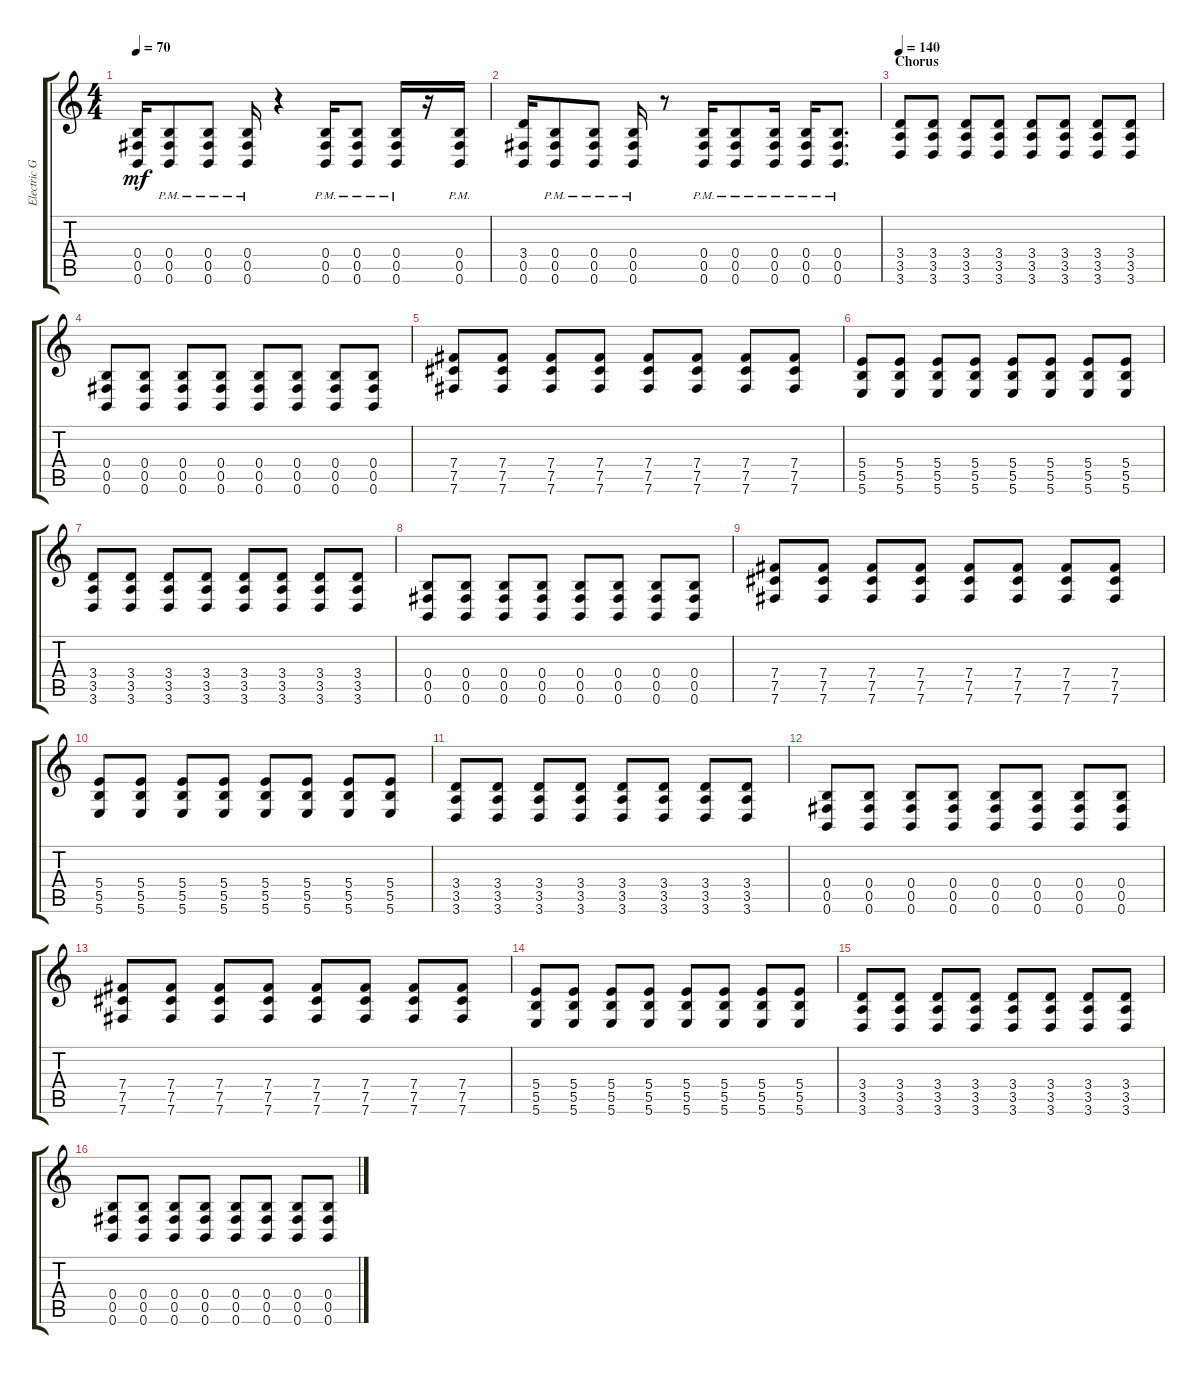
\track ("Electric Guitar" "Electric G") {instrument distortionguitar}
\staff {score tabs}
\tuning (Db4 Ab3 E3 B2 Gb2 B1) {hide}
\ts (4 4)
\tempo 70
\clef g2
\ks c
(0.4 0.5 0.6).16{dy mf} (0.4{pm} 0.5{pm} 0.6{pm}).8 (0.4{pm} 0.5{pm} 0.6{pm}).8 (0.4{pm} 0.5{pm} 0.6{pm}).16 r.4 (0.4{pm} 0.5{pm} 0.6{pm}).16 (0.4{pm} 0.5{pm} 0.6{pm}).8 (0.4{pm} 0.5{pm} 0.6{pm}).16 r.16 (0.4{pm} 0.5{pm} 0.6{pm}).16 |
(3.4 0.5 0.6).16 (0.4{pm} 0.5{pm} 0.6{pm}).8 (0.4{pm} 0.5{pm} 0.6{pm}).8 (0.4{pm} 0.5{pm} 0.6{pm}).16 r.8 (0.4{pm} 0.5{pm} 0.6{pm}).16 (0.4{pm} 0.5{pm} 0.6{pm}).8 (0.4{pm} 0.5{pm} 0.6{pm}).16 (0.4{pm} 0.5{pm} 0.6{pm}).16 (0.4{pm} 0.5 0.6{pm}).8{d} |
\section ("" "Chorus")
\tempo 140
(3.4 3.5 3.6).8 (3.4 3.5 3.6).8 (3.4 3.5 3.6).8 (3.4 3.5 3.6).8 (3.4 3.5 3.6).8 (3.4 3.5 3.6).8 (3.4 3.5 3.6).8 (3.4 3.5 3.6).8 |
(0.4 0.5 0.6).8 (0.4 0.5 0.6).8 (0.4 0.5 0.6).8 (0.4 0.5 0.6).8 (0.4 0.5 0.6).8 (0.4 0.5 0.6).8 (0.4 0.5 0.6).8 (0.4 0.5 0.6).8 |
(7.4 7.5 7.6).8 (7.4 7.5 7.6).8 (7.4 7.5 7.6).8 (7.4 7.5 7.6).8 (7.4 7.5 7.6).8 (7.4 7.5 7.6).8 (7.4 7.5 7.6).8 (7.4 7.5 7.6).8 |
(5.4 5.5 5.6).8 (5.4 5.5 5.6).8 (5.4 5.5 5.6).8 (5.4 5.5 5.6).8 (5.4 5.5 5.6).8 (5.4 5.5 5.6).8 (5.4 5.5 5.6).8 (5.4 5.5 5.6).8 |
(3.4 3.5 3.6).8 (3.4 3.5 3.6).8 (3.4 3.5 3.6).8 (3.4 3.5 3.6).8 (3.4 3.5 3.6).8 (3.4 3.5 3.6).8 (3.4 3.5 3.6).8 (3.4 3.5 3.6).8 |
(0.4 0.5 0.6).8 (0.4 0.5 0.6).8 (0.4 0.5 0.6).8 (0.4 0.5 0.6).8 (0.4 0.5 0.6).8 (0.4 0.5 0.6).8 (0.4 0.5 0.6).8 (0.4 0.5 0.6).8 |
(7.4 7.5 7.6).8 (7.4 7.5 7.6).8 (7.4 7.5 7.6).8 (7.4 7.5 7.6).8 (7.4 7.5 7.6).8 (7.4 7.5 7.6).8 (7.4 7.5 7.6).8 (7.4 7.5 7.6).8 |
(5.4 5.5 5.6).8 (5.4 5.5 5.6).8 (5.4 5.5 5.6).8 (5.4 5.5 5.6).8 (5.4 5.5 5.6).8 (5.4 5.5 5.6).8 (5.4 5.5 5.6).8 (5.4 5.5 5.6).8 |
(3.4 3.5 3.6).8 (3.4 3.5 3.6).8 (3.4 3.5 3.6).8 (3.4 3.5 3.6).8 (3.4 3.5 3.6).8 (3.4 3.5 3.6).8 (3.4 3.5 3.6).8 (3.4 3.5 3.6).8 |
(0.4 0.5 0.6).8 (0.4 0.5 0.6).8 (0.4 0.5 0.6).8 (0.4 0.5 0.6).8 (0.4 0.5 0.6).8 (0.4 0.5 0.6).8 (0.4 0.5 0.6).8 (0.4 0.5 0.6).8 |
(7.4 7.5 7.6).8 (7.4 7.5 7.6).8 (7.4 7.5 7.6).8 (7.4 7.5 7.6).8 (7.4 7.5 7.6).8 (7.4 7.5 7.6).8 (7.4 7.5 7.6).8 (7.4 7.5 7.6).8 |
(5.4 5.5 5.6).8 (5.4 5.5 5.6).8 (5.4 5.5 5.6).8 (5.4 5.5 5.6).8 (5.4 5.5 5.6).8 (5.4 5.5 5.6).8 (5.4 5.5 5.6).8 (5.4 5.5 5.6).8 |
(3.4 3.5 3.6).8 (3.4 3.5 3.6).8 (3.4 3.5 3.6).8 (3.4 3.5 3.6).8 (3.4 3.5 3.6).8 (3.4 3.5 3.6).8 (3.4 3.5 3.6).8 (3.4 3.5 3.6).8 |
(0.4 0.5 0.6).8 (0.4 0.5 0.6).8 (0.4 0.5 0.6).8 (0.4 0.5 0.6).8 (0.4 0.5 0.6).8 (0.4 0.5 0.6).8 (0.4 0.5 0.6).8 (0.4 0.5 0.6).8
